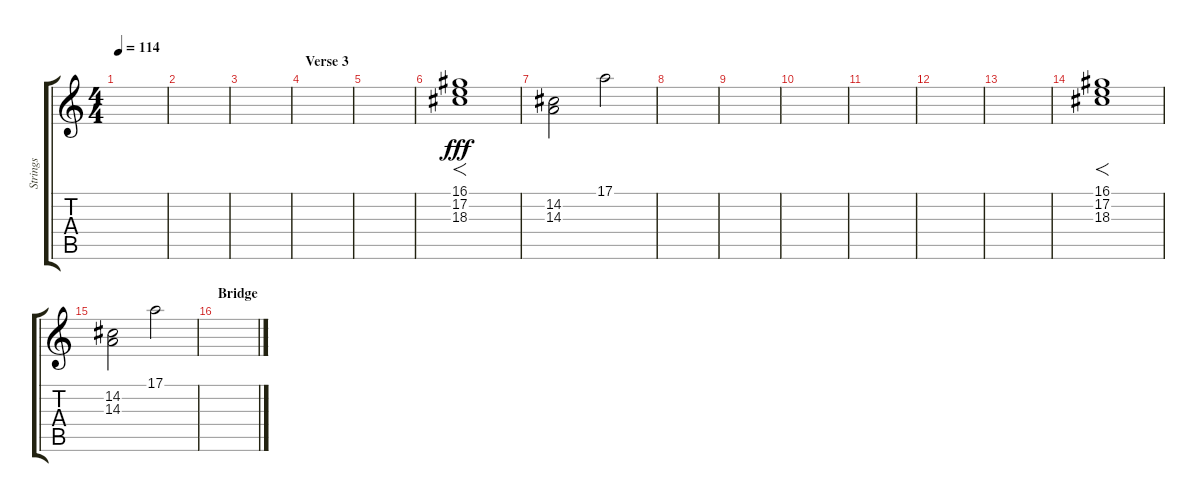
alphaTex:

\track ("Strings" "Strings") {instrument stringensemble1}
\staff {score tabs}
\tuning (E4 B3 G3 D3 A2 E2) {hide}
\ts (4 4)
\tempo 114
\clef g2
\ks c
|
|
|
\section ("" "Verse 3")
|
|
(16.1 17.2 18.3).1{f dy fff volume 9} |
(14.2 14.3).2 17.1.2 |
|
|
|
|
|
|
(16.1 17.2 18.3).1{f volume 9} |
(14.2 14.3).2 17.1.2 |
\section ("" "Bridge")
